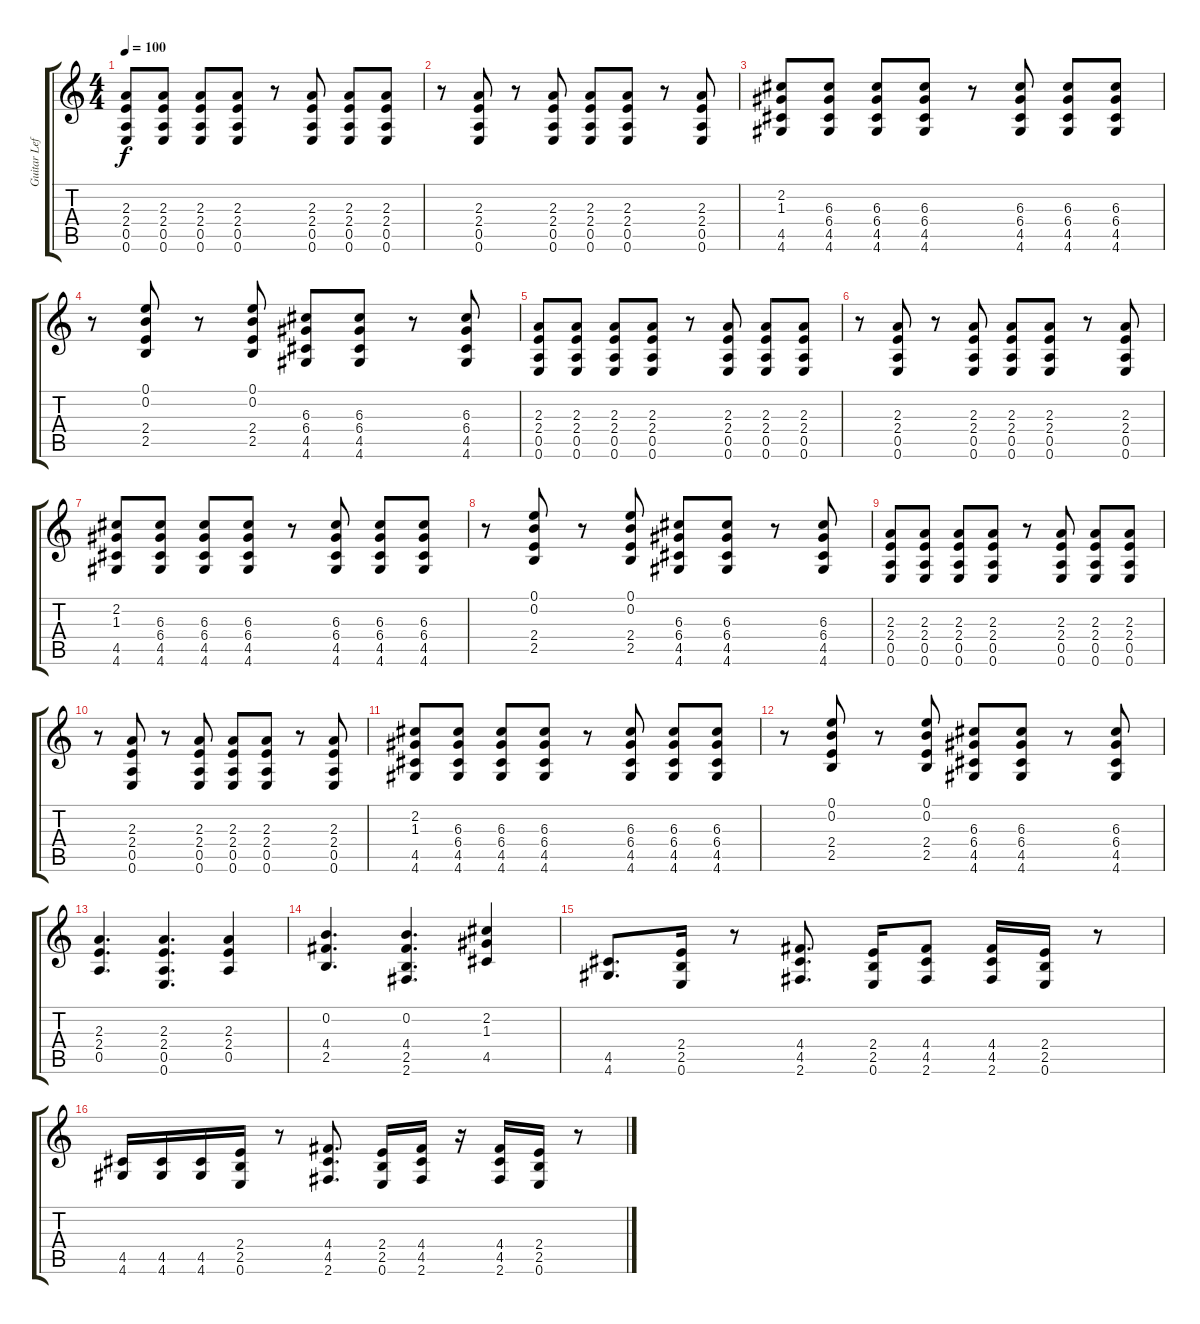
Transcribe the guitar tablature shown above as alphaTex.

\track ("Guitar Left" "Guitar Lef") {instrument distortionguitar}
\staff {score tabs}
\tuning (E4 B3 G3 D3 A2 E2) {hide}
\ts (4 4)
\tempo 100
\clef g2
\ks c
(2.3 2.4 0.5 0.6).8{dy f} (2.3 2.4 0.5 0.6).8 (2.3 2.4 0.5 0.6).8 (2.3 2.4 0.5 0.6).8 r.8 (2.3 2.4 0.5 0.6).8 (2.3 2.4 0.5 0.6).8 (2.3 2.4 0.5 0.6).8 |
r.8 (2.3 2.4 0.5 0.6).8 r.8 (2.3 2.4 0.5 0.6).8 (2.3 2.4 0.5 0.6).8 (2.3 2.4 0.5 0.6).8 r.8 (2.3 2.4 0.5 0.6).8 |
(2.2 1.3 4.5 4.6).8 (6.3 6.4 4.5 4.6).8 (6.3 6.4 4.5 4.6).8 (6.3 6.4 4.5 4.6).8 r.8 (6.3 6.4 4.5 4.6).8 (6.3 6.4 4.5 4.6).8 (6.3 6.4 4.5 4.6).8 |
r.8 (0.1 0.2 2.4 2.5).8 r.8 (0.1 0.2 2.4 2.5).8 (6.3 6.4 4.5 4.6).8 (6.3 6.4 4.5 4.6).8 r.8 (6.3 6.4 4.5 4.6).8 |
(2.3 2.4 0.5 0.6).8 (2.3 2.4 0.5 0.6).8 (2.3 2.4 0.5 0.6).8 (2.3 2.4 0.5 0.6).8 r.8 (2.3 2.4 0.5 0.6).8 (2.3 2.4 0.5 0.6).8 (2.3 2.4 0.5 0.6).8 |
r.8 (2.3 2.4 0.5 0.6).8 r.8 (2.3 2.4 0.5 0.6).8 (2.3 2.4 0.5 0.6).8 (2.3 2.4 0.5 0.6).8 r.8 (2.3 2.4 0.5 0.6).8 |
(2.2 1.3 4.5 4.6).8 (6.3 6.4 4.5 4.6).8 (6.3 6.4 4.5 4.6).8 (6.3 6.4 4.5 4.6).8 r.8 (6.3 6.4 4.5 4.6).8 (6.3 6.4 4.5 4.6).8 (6.3 6.4 4.5 4.6).8 |
r.8 (0.1 0.2 2.4 2.5).8 r.8 (0.1 0.2 2.4 2.5).8 (6.3 6.4 4.5 4.6).8 (6.3 6.4 4.5 4.6).8 r.8 (6.3 6.4 4.5 4.6).8 |
(2.3 2.4 0.5 0.6).8 (2.3 2.4 0.5 0.6).8 (2.3 2.4 0.5 0.6).8 (2.3 2.4 0.5 0.6).8 r.8 (2.3 2.4 0.5 0.6).8 (2.3 2.4 0.5 0.6).8 (2.3 2.4 0.5 0.6).8 |
r.8 (2.3 2.4 0.5 0.6).8 r.8 (2.3 2.4 0.5 0.6).8 (2.3 2.4 0.5 0.6).8 (2.3 2.4 0.5 0.6).8 r.8 (2.3 2.4 0.5 0.6).8 |
(2.2 1.3 4.5 4.6).8 (6.3 6.4 4.5 4.6).8 (6.3 6.4 4.5 4.6).8 (6.3 6.4 4.5 4.6).8 r.8 (6.3 6.4 4.5 4.6).8 (6.3 6.4 4.5 4.6).8 (6.3 6.4 4.5 4.6).8 |
r.8 (0.1 0.2 2.4 2.5).8 r.8 (0.1 0.2 2.4 2.5).8 (6.3 6.4 4.5 4.6).8 (6.3 6.4 4.5 4.6).8 r.8 (6.3 6.4 4.5 4.6).8 |
(2.3 2.4 0.5).4{d volume 12 instrument distortionguitar} (2.3 2.4 0.5 0.6).4{d} (2.3 2.4 0.5).4 |
(0.2 4.4 2.5).4{d} (0.2 4.4 2.5 2.6).4{d} (2.2 1.3 4.5).4 |
(4.5 4.6).8{d} (2.4 2.5 0.6).16 r.8 (4.4 4.5 2.6).8{d} (2.4 2.5 0.6).16 (4.4 4.5 2.6).8 (4.4 4.5 2.6).16 (2.4 2.5 0.6).16 r.8 |
(4.5 4.6).16 (4.5 4.6).16 (4.5 4.6).16 (2.4 2.5 0.6).16 r.8 (4.4 4.5 2.6).8{d} (2.4 2.5 0.6).16 (4.4 4.5 2.6).16 r.16 (4.4 4.5 2.6).16 (2.4 2.5 0.6).16 r.8
